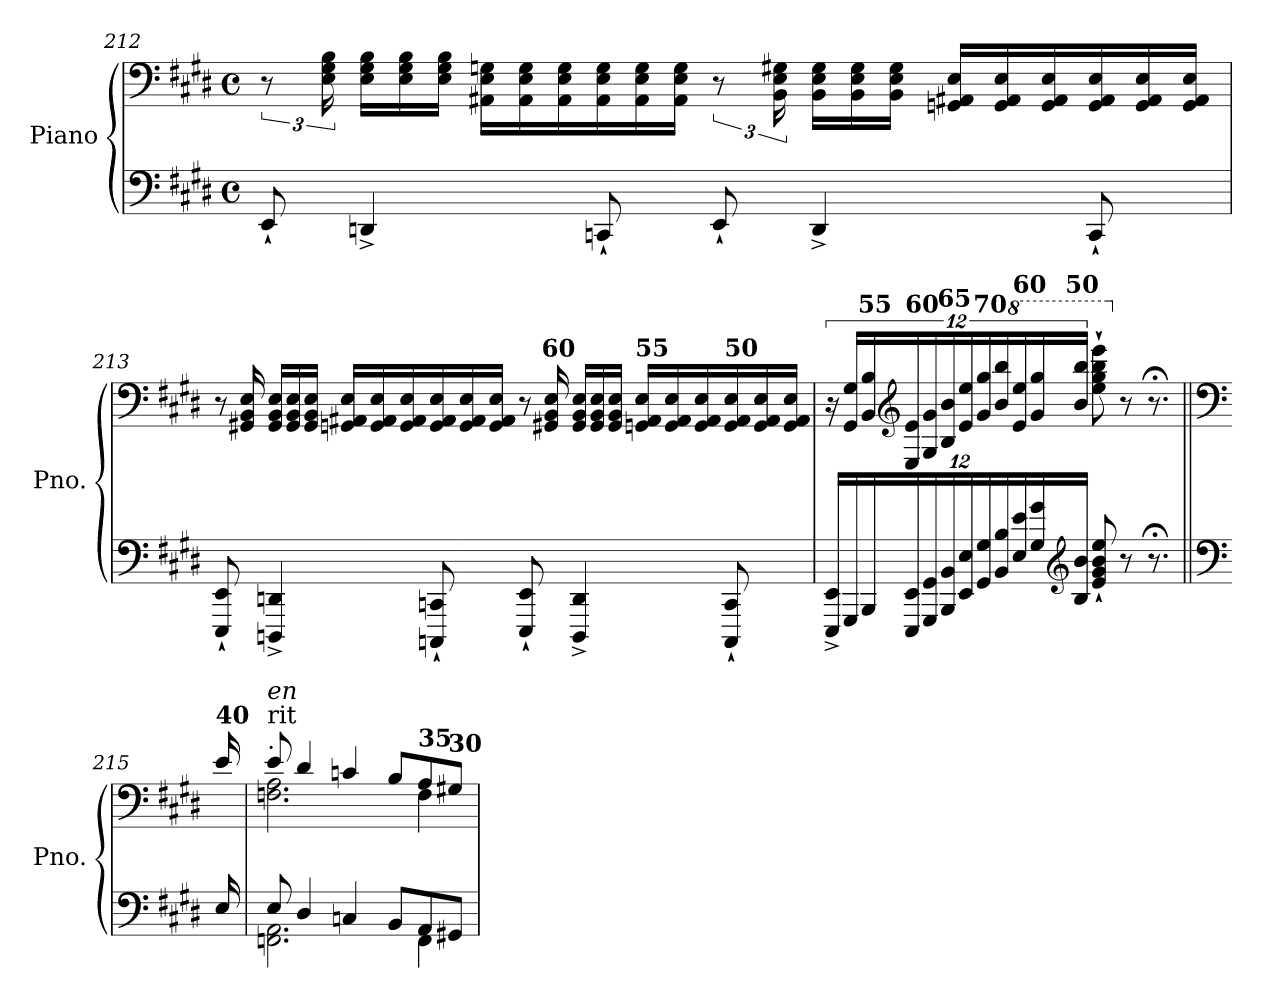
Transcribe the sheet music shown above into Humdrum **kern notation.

**kern	**kern	**dynam
*part1	*part1	*part1
*staff2	*staff1	*staff1/2
*I"Piano	*	*
*I'Pno.	*	*
!!LO:LB:g=z
*clefF4	*clefF4	*
*k[f#c#g#d#]	*k[f#c#g#d#]	*
*M4/4	*M4/4	*
*met(c)	*met(c)	*
=212	=212	=212
8EE`/	12r	.
.	24E\ 24G#\ 24B\	.
*	*Xtuplet	*
4DDn^/	24E\ 24G#\ 24B\LL	.
.	24E\ 24G#\ 24B\	.
.	24E\ 24G#\ 24B\JJ	.
.	24AA#X\ 24E\ 24Gn\LL	.
.	24AA#\ 24E\ 24G\	.
.	24AA#\ 24E\ 24G\	.
8CCn`/	24AA#\ 24E\ 24G\	.
.	24AA#\ 24E\ 24G\	.
.	24AA#\ 24E\ 24G\JJ	.
*	*tuplet	*
8EE`/	12r	.
.	24BB\ 24E\ 24G#X\	.
*	*Xtuplet	*
4DD^/	24BB\ 24E\ 24G#\LL	.
.	24BB\ 24E\ 24G#\	.
.	24BB\ 24E\ 24G#\JJ	.
.	24GGn/ 24AA#X/ 24E/LL	.
.	24GG/ 24AA#/ 24E/	.
.	24GG/ 24AA#/ 24E/	.
8CC`/	24GG/ 24AA#/ 24E/	.
.	24GG/ 24AA#/ 24E/	.
.	24GG/ 24AA#/ 24E/JJ	.
=213	=213	=213
8EEE/` 8EE/`	12r	.
.	24GG#X/ 24BB/ 24E/	.
4DDDn/^ 4DDn/^	24GG#/ 24BB/ 24E/LL	.
.	24GG#/ 24BB/ 24E/	.
.	24GG#/ 24BB/ 24E/JJ	.
.	24GGn/ 24AA#X/ 24E/LL	.
.	24GG/ 24AA#/ 24E/	.
.	24GG/ 24AA#/ 24E/	.
8CCCn/` 8CCn/`	24GG/ 24AA#/ 24E/	.
.	24GG/ 24AA#/ 24E/	.
.	24GG/ 24AA#/ 24E/JJ	.
8EEE/` 8EE/`	12r	.
!	!LO:TX:a:B:t=60	!
.	24GG#X/ 24BB/ 24E/	.
4DDD/^ 4DD/^	24GG#/ 24BB/ 24E/LL	.
.	24GG#/ 24BB/ 24E/	.
.	24GG#/ 24BB/ 24E/JJ	.
!	!LO:TX:a:B:t=55	!
.	24GGn/ 24AA#/ 24E/LL	.
.	24GG/ 24AA#/ 24E/	.
.	24GG/ 24AA#/ 24E/	.
!	!LO:TX:a:B:t=50	!
8CCC/` 8CC/`	24GG/ 24AA#/ 24E/	.
.	24GG/ 24AA#/ 24E/	.
.	24GG/ 24AA#/ 24E/JJ	.
!!LO:LB:g=z
=214	=214	=214
*Xbrackettup	*tuplet	*
24EEE/^ 24EE/^LL	24r	.
24GGG#/	24GG#/ 24G#/LL	.
!	!LO:TX:a:B:t=55	!
24BBB/	24BB/ 24B/	.
*	*clefG2	*
*brackettup	*	*
!	!LO:TX:a:B:t=60	!
24EEE/ 24EE/	24E/ 24e/	.
24GGG#/ 24GG#/	24G#/ 24g#/	.
!	!LO:TX:a:B:t=65	!
24BBB/ 24BB/	24B/ 24b/	.
24EE/ 24E/	24e/ 24ee/	.
!	!LO:TX:a:B:t=70	!
24GG#/ 24G#/	24g#/ 24gg#/	.
24BB/ 24B/	24b/ 24bb/	.
*	*8va	*
!	!LO:TX:a:B:t=60	!
24E/ 24e/	24ee/ 24eee/	.
24G#/ 24g#/	24gg#/ 24ggg#/	.
*clefG2	*	*
!	!LO:TX:a:B:t=50	!
24B/ 24b/JJ	24bb/ 24bbb/JJ	.
!	!	!LO:DY:b
8e/` 8g#/` 8b/` 8ee/`	8eee\` 8ggg#\` 8bbb\` 8eeee\`	other-dynamics
*	*X8va	*
8r	8r	.
8.r;<	8.r;<	.
=215||	=215||	=215||
*clefF4	*clefF4	*
!	!LO:TX:a:B:t=40	!
16E/	16e/	.
=216	=216	=216
*^	*^	*
!	!	!LO:TX:a:t=rit	!	!
!	!	!LO:TX:a:i:t=en	!	!
!	!	!LO:TX:a:t=.	!	!
!	!	!	!	!LO:DY:b
2.FFn\ 2.AA\	8E/	2.Fn\ 2.A\	8e/	other-dynamics
.	4D#/	.	4d#/	.
.	4Cn/	.	4cn/	.
.	8BB/L	.	8B/L	.
!	!	!LO:TX:a:B:t=35	!	!
4FF\	8AA/	4F\	8A/	.
!	!	!	!LO:TX:a:B:t=30	!
.	8GG#X/J	.	8G#X/J	.
*v	*v	*	*	*
*	*v	*v	*
=	=	=
*-	*-	*-
